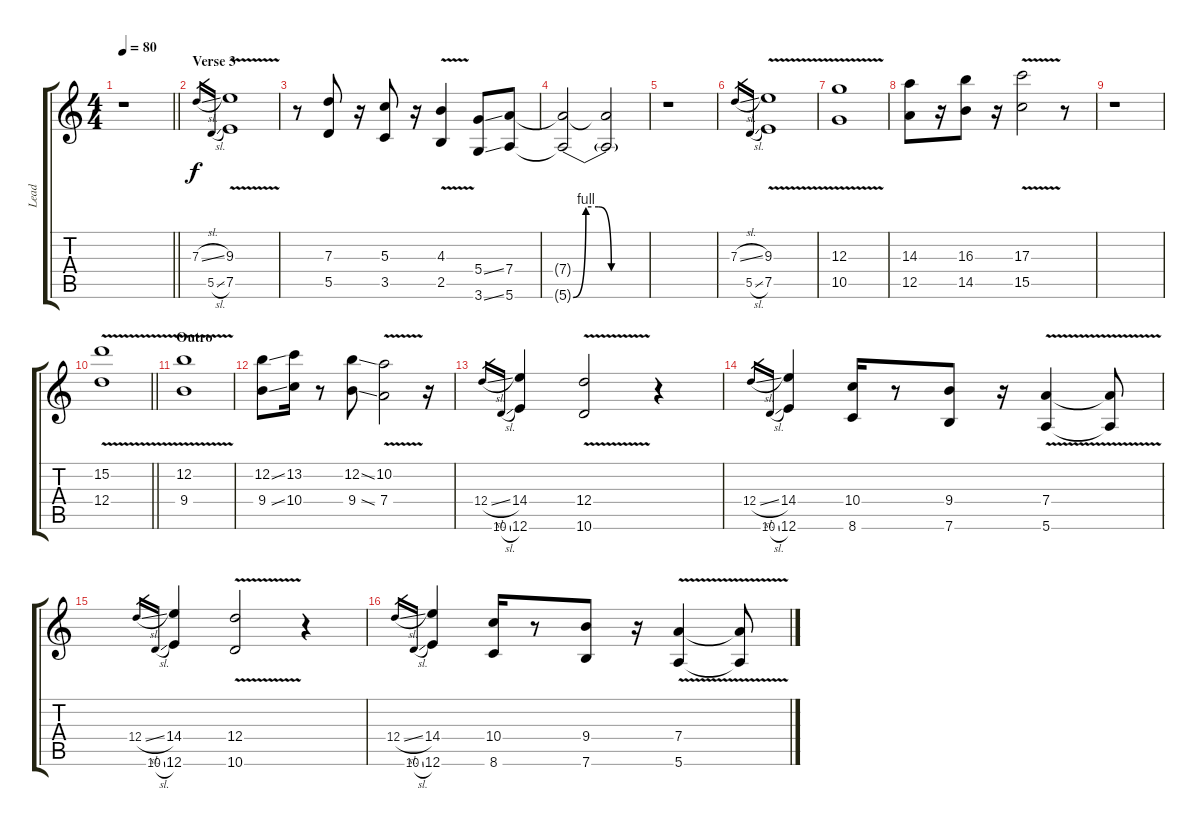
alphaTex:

\track ("Lead" "Lead") {instrument electricguitarclean}
\staff {score tabs}
\tuning (E4 B3 G3 D3 A2 E2) {hide}
\ts (4 4)
\tempo 80
\clef g2
\barLineRight lightlight
\ks c
r.1{dy f} |
\section ("" "Verse 3")
7.3{sl}.16{gr} 5.5{sl}.16{gr} (9.3{v} 7.5).1 |
r.8 (7.3 5.5).8 r.16 (5.3 3.5).8 r.16 (4.3{v} 2.5).4 (5.4{ss} 3.6{ss}).8 (7.4 5.6).8 |
(7.4{t} 5.6{be (custom 0 0 10 4 20 4 30 0 60 0) t}).2 (7.4{t} 5.6{t}).2 |
r.1 |
7.3{sl}.16{gr} 5.5{sl}.16{gr} (9.3{v} 7.5).1 |
(12.3{v} 10.5).1 |
(14.3 12.5).8 r.16 (16.3 14.5).8 r.16 (17.3{v} 15.5).2 r.8 |
r.1 |
\barLineRight lightlight
(15.2{v} 12.4).1 |
\section ("" "Outro")
(12.2{v} 9.4).1 |
(12.2{ss} 9.4{ss}).8 (13.2 10.4).16 r.8 (12.2{ss} 9.4{ss}).8 (10.2{v} 7.4).2 r.16 |
12.4{sl}.16{gr} 10.6{sl}.16{gr} (14.4 12.6).4 (12.4{v} 10.6).2 r.4 |
12.4{sl}.16{gr} 10.6{sl}.16{gr} (14.4 12.6).4 (10.4 8.6).16 r.8 (9.4 7.6).8 r.16 (7.4{v} 5.6{v}).4 (7.4{t} 5.6{t}).8 |
12.4{sl}.16{gr} 10.6{sl}.16{gr} (14.4 12.6).4 (12.4{v} 10.6).2 r.4 |
12.4{sl}.16{gr} 10.6{sl}.16{gr} (14.4 12.6).4 (10.4 8.6).16 r.8 (9.4 7.6).8 r.16 (7.4{v} 5.6{v}).4 (7.4{t} 5.6{t}).8
